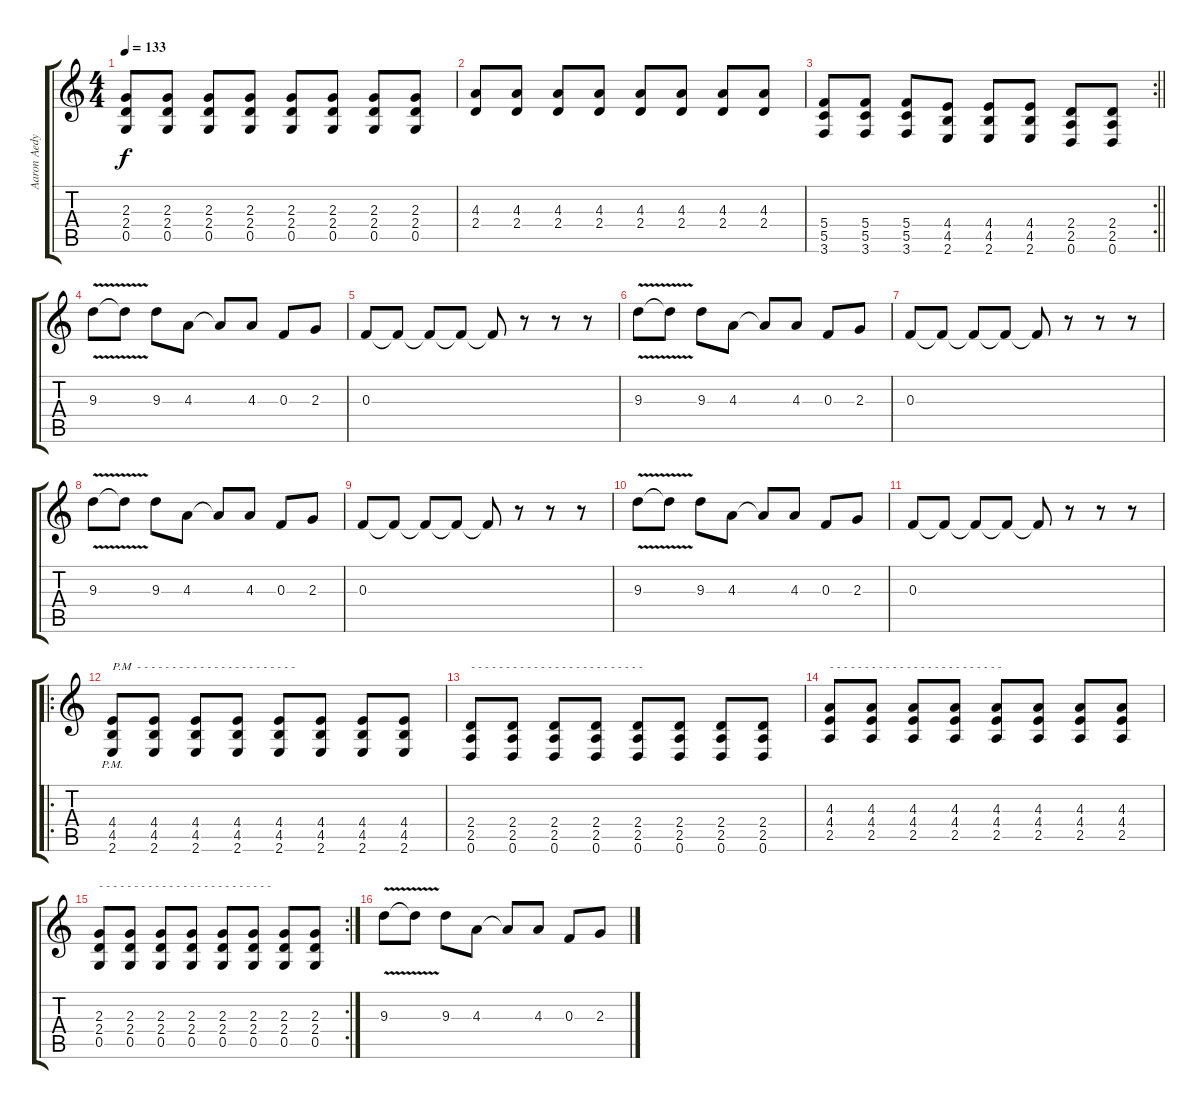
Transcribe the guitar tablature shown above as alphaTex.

\track ("Aaron Aedy" "Aaron Aedy") {instrument distortionguitar}
\staff {score tabs}
\tuning (D4 A3 F3 C3 G2 D2) {hide}
\ts (4 4)
\tempo 133
\clef g2
\ks c
(2.3 2.4 0.5).8{dy f} (2.3 2.4 0.5).8 (2.3 2.4 0.5).8 (2.3 2.4 0.5).8 (2.3 2.4 0.5).8 (2.3 2.4 0.5).8 (2.3 2.4 0.5).8 (2.3 2.4 0.5).8 |
(4.3 2.4).8 (4.3 2.4).8 (4.3 2.4).8 (4.3 2.4).8 (4.3 2.4).8 (4.3 2.4).8 (4.3 2.4).8 (4.3 2.4).8 |
\rc 2
\barLineRight lightlight
(5.4 5.5 3.6).8 (5.4 5.5 3.6).8 (5.4 5.5 3.6).8 (4.4 4.5 2.6).8 (4.4 4.5 2.6).8 (4.4 4.5 2.6).8 (2.4 2.5 0.6).8 (2.4 2.5 0.6).8 |
9.3{v}.8 9.3{t}.8 9.3.8 4.3.8 4.3{t}.8 4.3.8 0.3.8 2.3.8 |
0.3.8 0.3{t}.8 0.3{t}.8 0.3{t}.8 0.3{t}.8 r.8 r.8 r.8 |
9.3{v}.8 9.3{t}.8 9.3.8 4.3.8 4.3{t}.8 4.3.8 0.3.8 2.3.8 |
0.3.8 0.3{t}.8 0.3{t}.8 0.3{t}.8 0.3{t}.8 r.8 r.8 r.8 |
9.3{v}.8 9.3{t}.8 9.3.8 4.3.8 4.3{t}.8 4.3.8 0.3.8 2.3.8 |
0.3.8 0.3{t}.8 0.3{t}.8 0.3{t}.8 0.3{t}.8 r.8 r.8 r.8 |
9.3{v}.8 9.3{t}.8 9.3.8 4.3.8 4.3{t}.8 4.3.8 0.3.8 2.3.8 |
0.3.8 0.3{t}.8 0.3{t}.8 0.3{t}.8 0.3{t}.8 r.8 r.8 r.8 |
\ro
(4.4 4.5 2.6{pm}).8{txt "P.M  - - - - - - - - - - - - - - - - - - - - - - -"} (4.4 4.5 2.6).8 (4.4 4.5 2.6).8 (4.4 4.5 2.6).8 (4.4 4.5 2.6).8 (4.4 4.5 2.6).8 (4.4 4.5 2.6).8 (4.4 4.5 2.6).8 |
(2.4 2.5 0.6).8{txt "- - - - - - - - - - - - - - - - - - - - - - - - - "} (2.4 2.5 0.6).8 (2.4 2.5 0.6).8 (2.4 2.5 0.6).8 (2.4 2.5 0.6).8 (2.4 2.5 0.6).8 (2.4 2.5 0.6).8 (2.4 2.5 0.6).8 |
(4.3 4.4 2.5).8{txt "- - - - - - - - - - - - - - - - - - - - - - - - - "} (4.3 4.4 2.5).8 (4.3 4.4 2.5).8 (4.3 4.4 2.5).8 (4.3 4.4 2.5).8 (4.3 4.4 2.5).8 (4.3 4.4 2.5).8 (4.3 4.4 2.5).8 |
\rc 2
(2.3 2.4 0.5).8{txt "- - - - - - - - - - - - - - - - - - - - - - - - - "} (2.3 2.4 0.5).8 (2.3 2.4 0.5).8 (2.3 2.4 0.5).8 (2.3 2.4 0.5).8 (2.3 2.4 0.5).8 (2.3 2.4 0.5).8 (2.3 2.4 0.5).8 |
9.3{v}.8{instrument distortionguitar} 9.3{t}.8 9.3.8 4.3.8 4.3{t}.8 4.3.8 0.3.8 2.3.8
